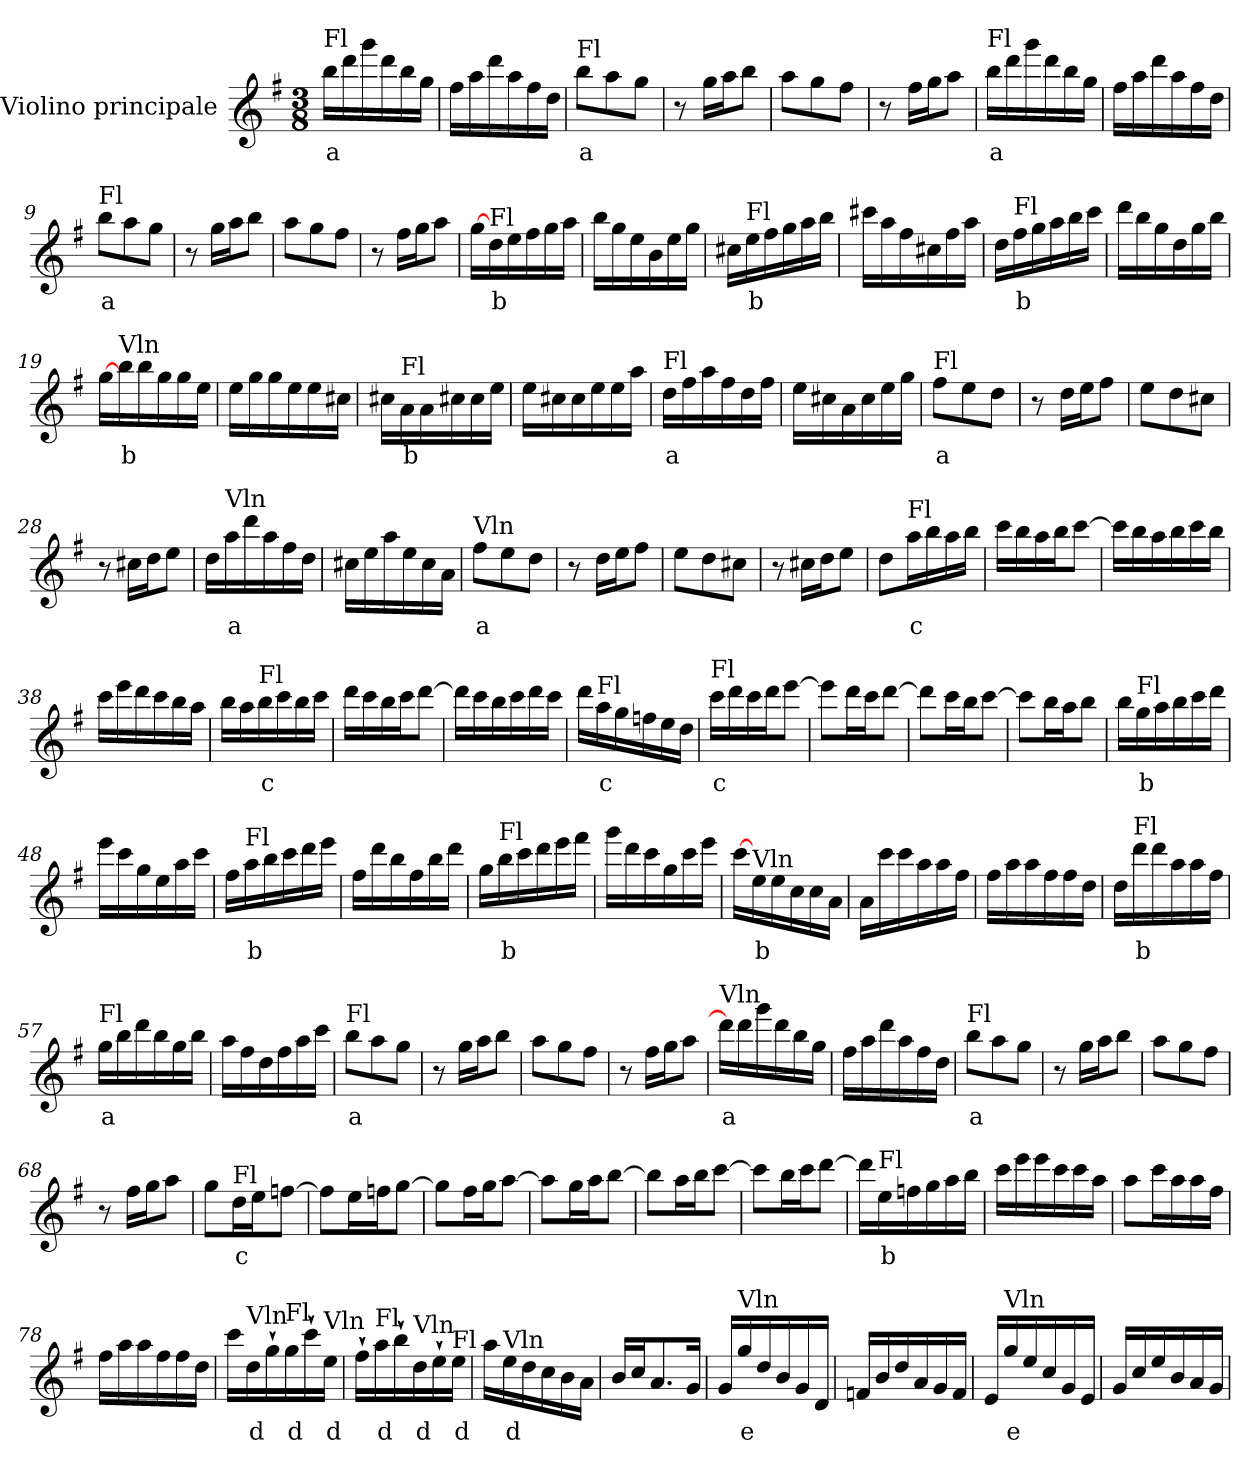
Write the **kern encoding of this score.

**kern	**text
*part1	*part1
*staff1	*staff1
*I"Violino principale	*
*I'Vln. p.	*
*clefG2	*
*k[f#]	*
*M3/8	*
=1	=1
!LO:TX:a:t=Fl	!
!	!LO:LY:color=#FF0000
16bb\LL	a
16ddd\	.
16ggg\	.
16ddd\	.
16bb\	.
16gg\JJ	.
=2	=2
16ff#\LL	.
16aa\	.
16ddd\	.
16aa\	.
16ff#\	.
16dd\JJ	.
=3	=3
!LO:TX:a:t=Fl	!
!	!LO:LY:color=#FF0000
8bb\L	a
8aa\	.
8gg\J	.
=4	=4
8r	.
16gg\LL	.
16aa\J	.
8bb\J	.
=5	=5
8aa\L	.
8gg\	.
8ff#\J	.
=6	=6
8r	.
16ff#\LL	.
16gg\J	.
8aa\J	.
=7	=7
!LO:TX:a:t=Fl	!
!	!LO:LY:color=#FF0000
16bb\LL	a
16ddd\	.
16ggg\	.
16ddd\	.
16bb\	.
16gg\JJ	.
=8	=8
16ff#\LL	.
16aa\	.
16ddd\	.
16aa\	.
16ff#\	.
16dd\JJ	.
=9	=9
!LO:TX:a:t=Fl	!
!	!LO:LY:color=#FF0000
8bb\L	a
8aa\	.
8gg\J	.
=10	=10
8r	.
16gg\LL	.
16aa\J	.
8bb\J	.
=11	=11
8aa\L	.
8gg\	.
8ff#\J	.
=12	=12
8r	.
16ff#\LL	.
16gg\J	.
8aa\J	.
=13	=13
[16gg\LL	.
!LO:TX:a:t=Fl	!
!	!LO:LY:color=#FF0000
16dd\	b
16ee\	.
16ff#\	.
16gg\	.
16aa\JJ	.
=14	=14
16bb\LL	.
16gg\	.
16ee\	.
16b\	.
16ee\	.
16gg\JJ	.
=15	=15
16cc#X\LL	.
!LO:TX:a:t=Fl	!
!	!LO:LY:color=#FF0000
16ee\	b
16ff#\	.
16gg\	.
16aa\	.
16bb\JJ	.
=16	=16
16ccc#X\LL	.
16aa\	.
16ff#\	.
16cc#X\	.
16ff#\	.
16aa\JJ	.
=17	=17
16dd\LL	.
!LO:TX:a:t=Fl	!
!	!LO:LY:color=#FF0000
16ff#\	b
16gg\	.
16aa\	.
16bb\	.
16ccc\JJ	.
=18	=18
16ddd\LL	.
16bb\	.
16gg\	.
16dd\	.
16gg\	.
16bb\JJ	.
=19	=19
[16gg\LL	.
!LO:TX:a:t=Vln	!
!	!LO:LY:color=#FF0000
16bb\	b
16bb\	.
16gg\	.
16gg\	.
16ee\JJ	.
=20	=20
16ee\LL	.
16gg\	.
16gg\	.
16ee\	.
16ee\	.
16cc#X\JJ	.
=21	=21
16cc#X\LL	.
!LO:TX:a:t=Fl	!
!	!LO:LY:color=#FF0000
16a\	b
16a\	.
16cc#X\	.
16cc#\	.
16ee\JJ	.
=22	=22
16ee\LL	.
16cc#X\	.
16cc#\	.
16ee\	.
16ee\	.
16aa\JJ	.
=23	=23
!LO:TX:a:t=Fl	!
!	!LO:LY:color=#FF0000
16dd\LL	a
16ff#\	.
16aa\	.
16ff#\	.
16dd\	.
16ff#\JJ	.
=24	=24
16ee\LL	.
16cc#X\	.
16a\	.
16cc#\	.
16ee\	.
16gg\JJ	.
=25	=25
!LO:TX:a:t=Fl	!
!	!LO:LY:color=#FF0000
8ff#\L	a
8ee\	.
8dd\J	.
=26	=26
8r	.
16dd\LL	.
16ee\J	.
8ff#\J	.
=27	=27
8ee\L	.
8dd\	.
8cc#X\J	.
=28	=28
8r	.
16cc#X\LL	.
16dd\J	.
8ee\J	.
=29	=29
16dd\LL	.
!LO:TX:a:t=Vln	!
!	!LO:LY:color=#FF0000
16aa\	a
16ddd\	.
16aa\	.
16ff#\	.
16dd\JJ	.
=30	=30
16cc#X\LL	.
16ee\	.
16aa\	.
16ee\	.
16cc#\	.
16a\JJ	.
=31	=31
!LO:TX:a:t=Vln	!
!	!LO:LY:color=#FF0000
8ff#\L	a
8ee\	.
8dd\J	.
=32	=32
8r	.
16dd\LL	.
16ee\J	.
8ff#\J	.
=33	=33
8ee\L	.
8dd\	.
8cc#X\J	.
=34	=34
8r	.
16cc#X\LL	.
16dd\J	.
8ee\J	.
=35	=35
8dd\L	.
!LO:TX:a:t=Fl	!
!	!LO:LY:color=#FF0000
16aa\L	c
16bb\	.
16aa\	.
16bb\JJ	.
=36	=36
16ccc\LL	.
16bb\	.
16aa\	.
16bb\J	.
[8ccc\J	.
=37	=37
16ccc\LL]	.
16bb\	.
16aa\	.
16bb\	.
16ccc\	.
16bb\JJ	.
=38	=38
16ccc\LL	.
16eee\	.
16ddd\	.
16ccc\	.
16bb\	.
16aa\JJ	.
=39	=39
16bb\LL	.
16aa\	.
!LO:TX:a:t=Fl	!
!	!LO:LY:color=#FF0000
16bb\	c
16ccc\	.
16bb\	.
16ccc\JJ	.
=40	=40
16ddd\LL	.
16ccc\	.
16bb\	.
16ccc\J	.
[8ddd\J	.
=41	=41
16ddd\LL]	.
16ccc\	.
16bb\	.
16ccc\	.
16ddd\	.
16ccc\JJ	.
=42	=42
16ddd\LL	.
!LO:TX:a:t=Fl	!
!	!LO:LY:color=#FF0000
16aa\	c
16gg\	.
16ff\	.
16ee\	.
16dd\JJ	.
=43	=43
!LO:TX:a:t=Fl	!
!	!LO:LY:color=#FF0000
16ccc\LL	c
16ddd\	.
16ccc\	.
16ddd\J	.
[8eee\J	.
=44	=44
8eee\L]	.
16ddd\L	.
16ccc\J	.
[8ddd\J	.
=45	=45
8ddd\L]	.
16ccc\L	.
16bb\J	.
[8ccc\J	.
=46	=46
8ccc\L]	.
16bb\L	.
16aa\J	.
8bb\J	.
=47	=47
16bb\LL	.
!LO:TX:a:t=Fl	!
!	!LO:LY:color=#FF0000
16gg\	b
16aa\	.
16bb\	.
16ccc\	.
16ddd\JJ	.
=48	=48
16eee\LL	.
16ccc\	.
16gg\	.
16ee\	.
16aa\	.
16ccc\JJ	.
=49	=49
16ff#\LL	.
!LO:TX:a:t=Fl	!
!	!LO:LY:color=#FF0000
16aa\	b
16bb\	.
16ccc\	.
16ddd\	.
16eee\JJ	.
=50	=50
16ff#\LL	.
16ddd\	.
16bb\	.
16ff#\	.
16bb\	.
16ddd\JJ	.
=51	=51
16gg\LL	.
!LO:TX:a:t=Fl	!
!	!LO:LY:color=#FF0000
16bb\	b
16ccc\	.
16ddd\	.
16eee\	.
16fff#\JJ	.
=52	=52
16ggg\LL	.
16ddd\	.
16ccc\	.
16gg\	.
16ccc\	.
16eee\JJ	.
=53	=53
[16ccc\LL	.
!LO:TX:a:t=Vln	!
!	!LO:LY:color=#FF0000
16ee\	b
16ee\	.
16cc\	.
16cc\	.
16a\JJ	.
=54	=54
16a\LL	.
16ccc\	.
16ccc\	.
16aa\	.
16aa\	.
16ff#\JJ	.
=55	=55
16ff#\LL	.
16aa\	.
16aa\	.
16ff#\	.
16ff#\	.
16dd\JJ	.
=56	=56
16dd\LL	.
!LO:TX:a:t=Fl	!
!	!LO:LY:color=#FF0000
16ddd\	b
16ddd\	.
16aa\	.
16aa\	.
16ff#\JJ	.
=57	=57
!LO:TX:a:t=Fl	!
!	!LO:LY:color=#FF0000
16gg\LL	a
16bb\	.
16ddd\	.
16bb\	.
16gg\	.
16bb\JJ	.
=58	=58
16aa\LL	.
16ff#\	.
16dd\	.
16ff#\	.
16aa\	.
16ccc\JJ	.
=59	=59
!LO:TX:a:t=Fl	!
!	!LO:LY:color=#FF0000
8bb\L	a
8aa\	.
8gg\J	.
=60	=60
8r	.
16gg\LL	.
16aa\J	.
8bb\J	.
=61	=61
8aa\L	.
8gg\	.
8ff#\J	.
=62	=62
8r	.
16ff#\LL	.
16gg\J	.
8aa\J	.
=63	=63
!LO:TX:a:t=Vln	!
!	!LO:LY:color=#FF0000
16ddd\LL]	a
16ddd\	.
16ggg\	.
16ddd\	.
16bb\	.
16gg\JJ	.
=64	=64
16ff#\LL	.
16aa\	.
16ddd\	.
16aa\	.
16ff#\	.
16dd\JJ	.
=65	=65
!LO:TX:a:t=Fl	!
!	!LO:LY:color=#FF0000
8bb\L	a
8aa\	.
8gg\J	.
=66	=66
8r	.
16gg\LL	.
16aa\J	.
8bb\J	.
=67	=67
8aa\L	.
8gg\	.
8ff#\J	.
=68	=68
8r	.
16ff#\LL	.
16gg\J	.
8aa\J	.
=69	=69
8gg\L	.
!LO:TX:a:t=Fl	!
!	!LO:LY:color=#FF0000
16dd\L	c
16ee\J	.
[8ffn\J	.
=70	=70
8ff\L]	.
16ee\L	.
16ffn\J	.
[8gg\J	.
=71	=71
8gg\L]	.
16ff#\L	.
16gg\J	.
[8aa\J	.
=72	=72
8aa\L]	.
16gg\L	.
16aa\J	.
[8bb\J	.
=73	=73
8bb\L]	.
16aa\L	.
16bb\J	.
[8ccc\J	.
=74	=74
8ccc\L]	.
16bb\L	.
16ccc\J	.
[8ddd\J	.
=75	=75
16ddd\LL]	.
!LO:TX:a:t=Fl	!
!	!LO:LY:color=#FF0000
16ee\	b
16ffn\	.
16gg\	.
16aa\	.
16bb\JJ	.
=76	=76
16ccc\LL	.
16eee\	.
16eee\	.
16ccc\	.
16ccc\	.
16aa\JJ	.
=77	=77
8aa\L	.
16ccc\L	.
16aa\	.
16aa\	.
16ff#\JJ	.
=78	=78
16ff#\LL	.
16aa\	.
16aa\	.
16ff#\	.
16ff#\	.
16dd\JJ	.
=79	=79
16ccc\LL	.
!LO:TX:a:t=Vln	!
!	!LO:LY:color=#FF0000
16dd\	d
16gg`\	.
!LO:TX:a:t=Fl	!
!	!LO:LY:color=#FF0000
16gg\	d
16ccc`\	.
!LO:TX:a:t=Vln	!
!	!LO:LY:color=#FF0000
16ee\JJ	d
=80	=80
16ff#`\LL	.
!LO:TX:a:t=Fl	!
!	!LO:LY:color=#FF0000
16aa\	d
16bb`\	.
!LO:TX:a:t=Vln	!
!	!LO:LY:color=#FF0000
16dd\	d
16ee`\	.
!LO:TX:a:t=Fl	!
!	!LO:LY:color=#FF0000
16ee\JJ	d
=81	=81
16aa\LL	.
!LO:TX:a:t=Vln	!
!	!LO:LY:color=#FF0000
16ee\	d
16dd\	.
16cc\	.
16b\	.
16a\JJ	.
=82	=82
16b/LL	.
16cc/J	.
8.a/	.
16g/Jk	.
=83	=83
16g/LL	.
!LO:TX:a:t=Vln	!
!	!LO:LY:color=#FF0000
16gg/	e
16dd/	.
16b/	.
16g/	.
16d/JJ	.
=84	=84
16fn/LL	.
16b/	.
16dd/	.
16a/	.
16g/	.
16f/JJ	.
=85	=85
16e/LL	.
!LO:TX:a:t=Vln	!
!	!LO:LY:color=#FF0000
16gg/	e
16ee/	.
16cc/	.
16g/	.
16e/JJ	.
=86	=86
16g/LL	.
16cc/	.
16ee/	.
16b/	.
16a/	.
16g/JJ	.
=	=
*-	*-
